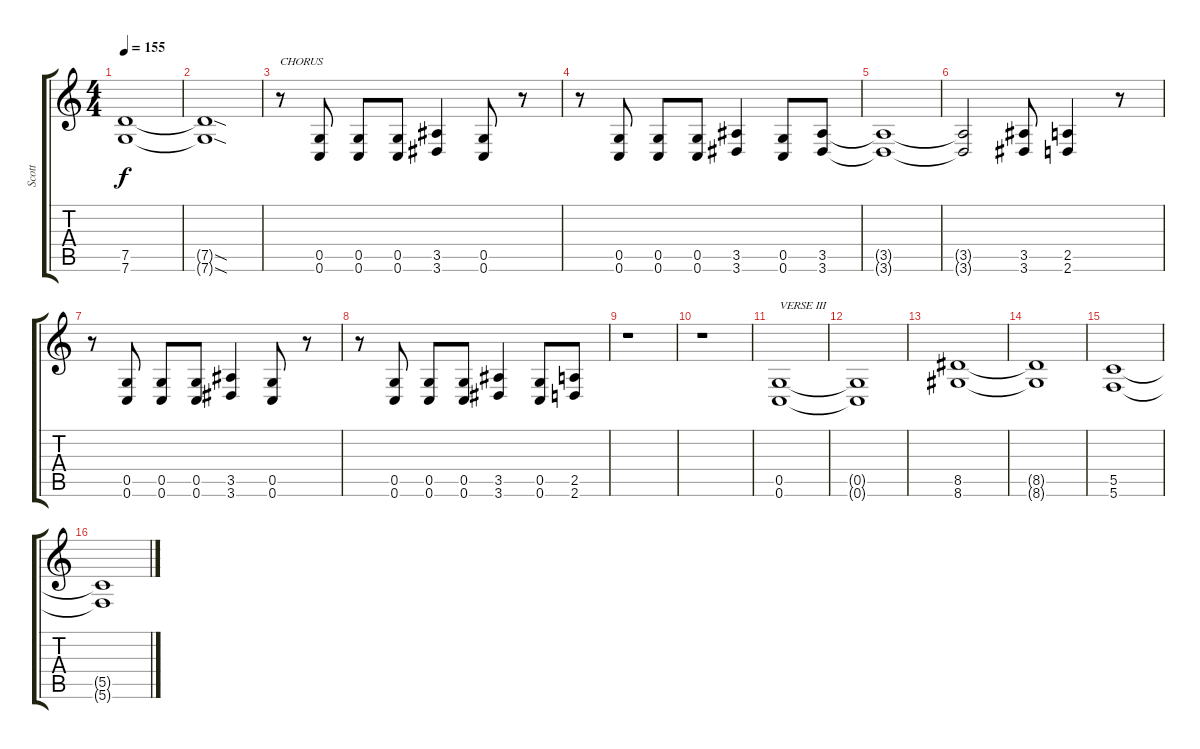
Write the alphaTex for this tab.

\track ("Scott" "Scott") {instrument distortionguitar}
\staff {score tabs}
\tuning (D4 A3 F3 C3 G2 C2) {hide}
\ts (4 4)
\tempo 155
\clef g2
\ks c
(7.5 7.6).1{dy f} |
(7.5{sod t} 7.6{sod t}).1 |
r.8{txt "CHORUS"} (0.5 0.6).8 (0.5 0.6).8 (0.5 0.6).8 (3.5 3.6).4 (0.5 0.6).8 r.8 |
r.8 (0.5 0.6).8 (0.5 0.6).8 (0.5 0.6).8 (3.5 3.6).4 (0.5 0.6).8 (3.5 3.6).8 |
(3.5{t} 3.6{t}).1 |
(3.5{t} 3.6{t}).2 (3.5 3.6).8 (2.5 2.6).4 r.8 |
r.8 (0.5 0.6).8 (0.5 0.6).8 (0.5 0.6).8 (3.5 3.6).4 (0.5 0.6).8 r.8 |
r.8 (0.5 0.6).8 (0.5 0.6).8 (0.5 0.6).8 (3.5 3.6).4 (0.5 0.6).8 (2.5 2.6).8 |
r.1 |
r.1 |
(0.5 0.6).1{txt "VERSE III"} |
(0.5{t} 0.6{t}).1 |
(8.5 8.6).1 |
(8.5{t} 8.6{t}).1 |
(5.5 5.6).1 |
(5.5{t} 5.6{t}).1
